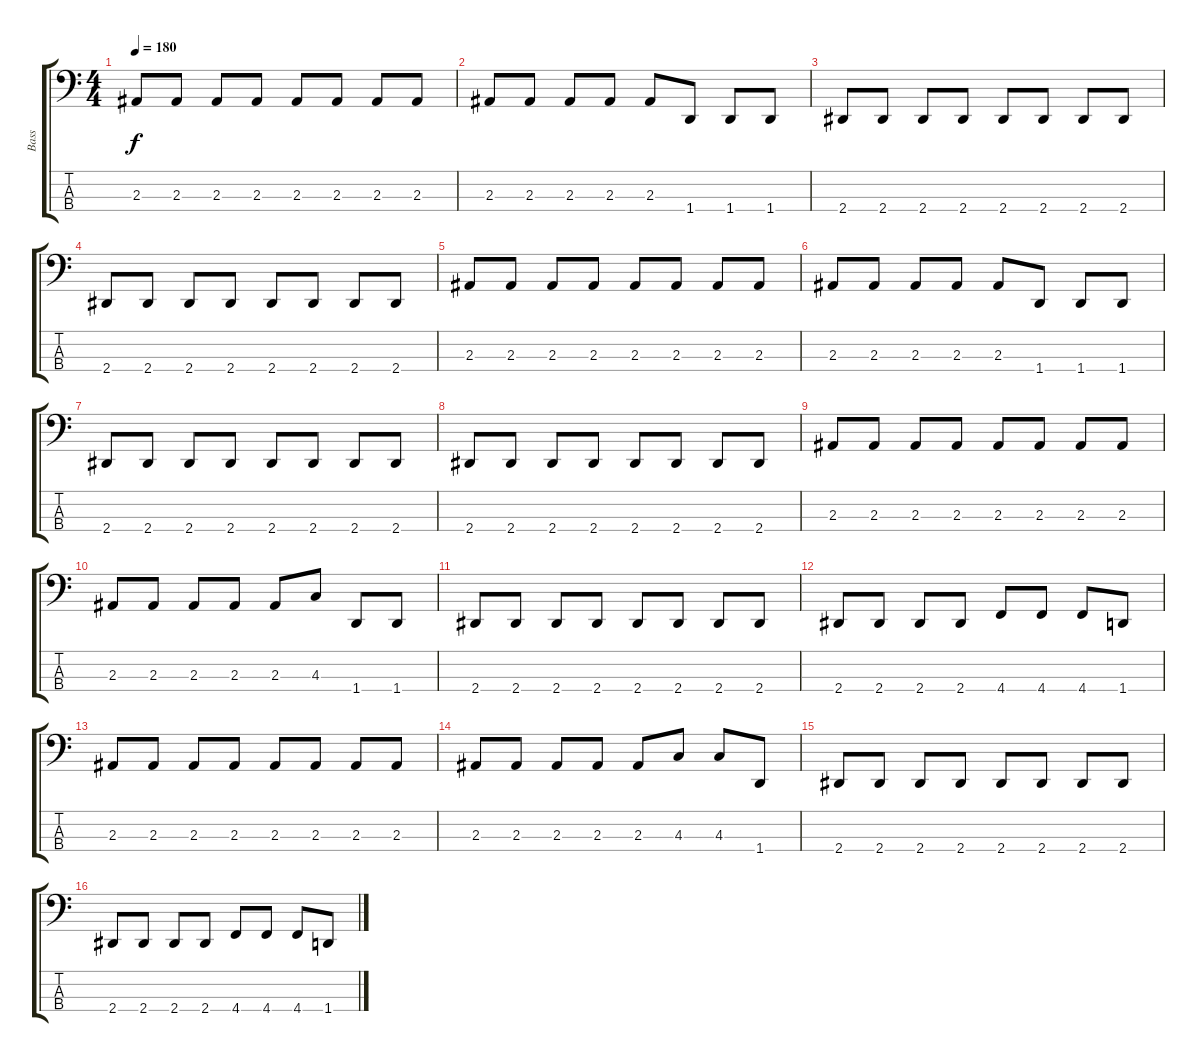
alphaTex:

\track ("Bass" "Bass") {instrument electricbassfinger}
\staff {score tabs}
\tuning (Gb2 Db2 Ab1 Db1) {hide}
\ts (4 4)
\tempo 180
\clef f4
\ks c
2.3.8{dy f} 2.3.8 2.3.8 2.3.8 2.3.8 2.3.8 2.3.8 2.3.8 |
2.3.8 2.3.8 2.3.8 2.3.8 2.3.8 1.4.8 1.4.8 1.4.8 |
2.4.8 2.4.8 2.4.8 2.4.8 2.4.8 2.4.8 2.4.8 2.4.8 |
2.4.8 2.4.8 2.4.8 2.4.8 2.4.8 2.4.8 2.4.8 2.4.8 |
2.3.8 2.3.8 2.3.8 2.3.8 2.3.8 2.3.8 2.3.8 2.3.8 |
2.3.8 2.3.8 2.3.8 2.3.8 2.3.8 1.4.8 1.4.8 1.4.8 |
2.4.8 2.4.8 2.4.8 2.4.8 2.4.8 2.4.8 2.4.8 2.4.8 |
2.4.8 2.4.8 2.4.8 2.4.8 2.4.8 2.4.8 2.4.8 2.4.8 |
2.3.8 2.3.8 2.3.8 2.3.8 2.3.8 2.3.8 2.3.8 2.3.8 |
2.3.8 2.3.8 2.3.8 2.3.8 2.3.8 4.3.8 1.4.8 1.4.8 |
2.4.8 2.4.8 2.4.8 2.4.8 2.4.8 2.4.8 2.4.8 2.4.8 |
2.4.8 2.4.8 2.4.8 2.4.8 4.4.8 4.4.8 4.4.8 1.4.8 |
2.3.8 2.3.8 2.3.8 2.3.8 2.3.8 2.3.8 2.3.8 2.3.8 |
2.3.8 2.3.8 2.3.8 2.3.8 2.3.8 4.3.8 4.3.8 1.4.8 |
2.4.8 2.4.8 2.4.8 2.4.8 2.4.8 2.4.8 2.4.8 2.4.8 |
2.4.8 2.4.8 2.4.8 2.4.8 4.4.8 4.4.8 4.4.8 1.4.8
